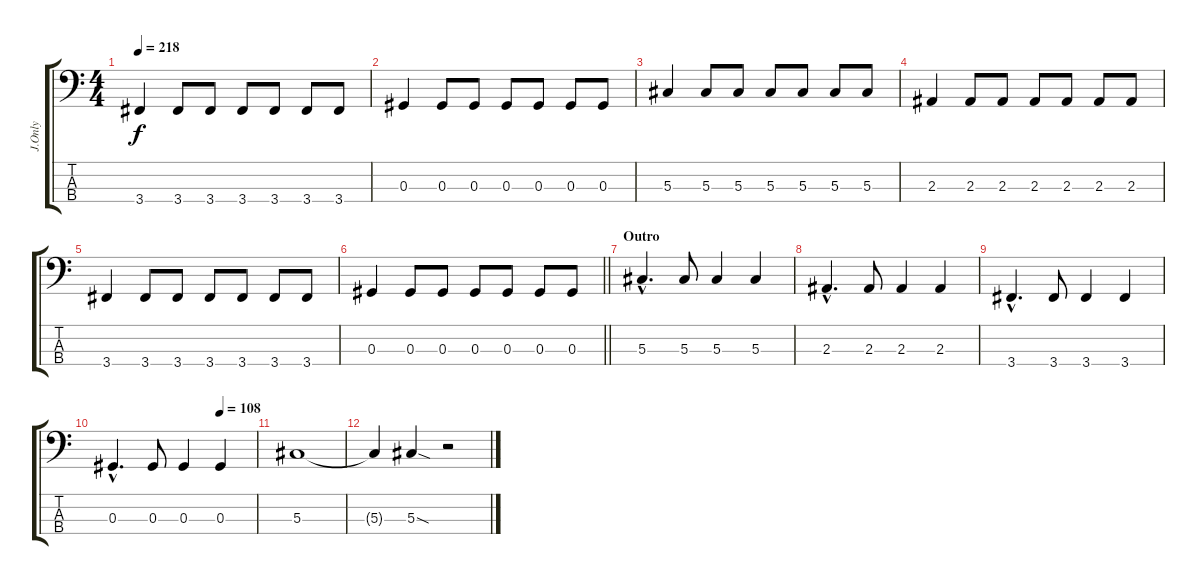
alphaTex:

\track ("J.Only" "J.Only") {instrument acousticguitarnylon}
\staff {score tabs}
\tuning (Gb2 Db2 Ab1 Eb1) {hide}
\ts (4 4)
\tempo 218
\clef f4
\ks c
3.4.4{dy f} 3.4.8 3.4.8 3.4.8 3.4.8 3.4.8 3.4.8 |
0.3.4 0.3.8 0.3.8 0.3.8 0.3.8 0.3.8 0.3.8 |
5.3.4 5.3.8 5.3.8 5.3.8 5.3.8 5.3.8 5.3.8 |
2.3.4 2.3.8 2.3.8 2.3.8 2.3.8 2.3.8 2.3.8 |
3.4.4 3.4.8 3.4.8 3.4.8 3.4.8 3.4.8 3.4.8 |
\barLineRight lightlight
0.3.4 0.3.8 0.3.8 0.3.8 0.3.8 0.3.8 0.3.8 |
\section ("" "Outro")
5.3{hac}.4{d} 5.3.8 5.3.4 5.3.4 |
2.3{hac}.4{d} 2.3.8 2.3.4 2.3.4 |
3.4{hac}.4{d} 3.4.8 3.4.4 3.4.4 |
\tempo (108 0.75)
0.3{hac}.4{d} 0.3.8 0.3.4 0.3.4 |
5.3.1 |
5.3{t}.4 5.3{sod}.4 r.2
